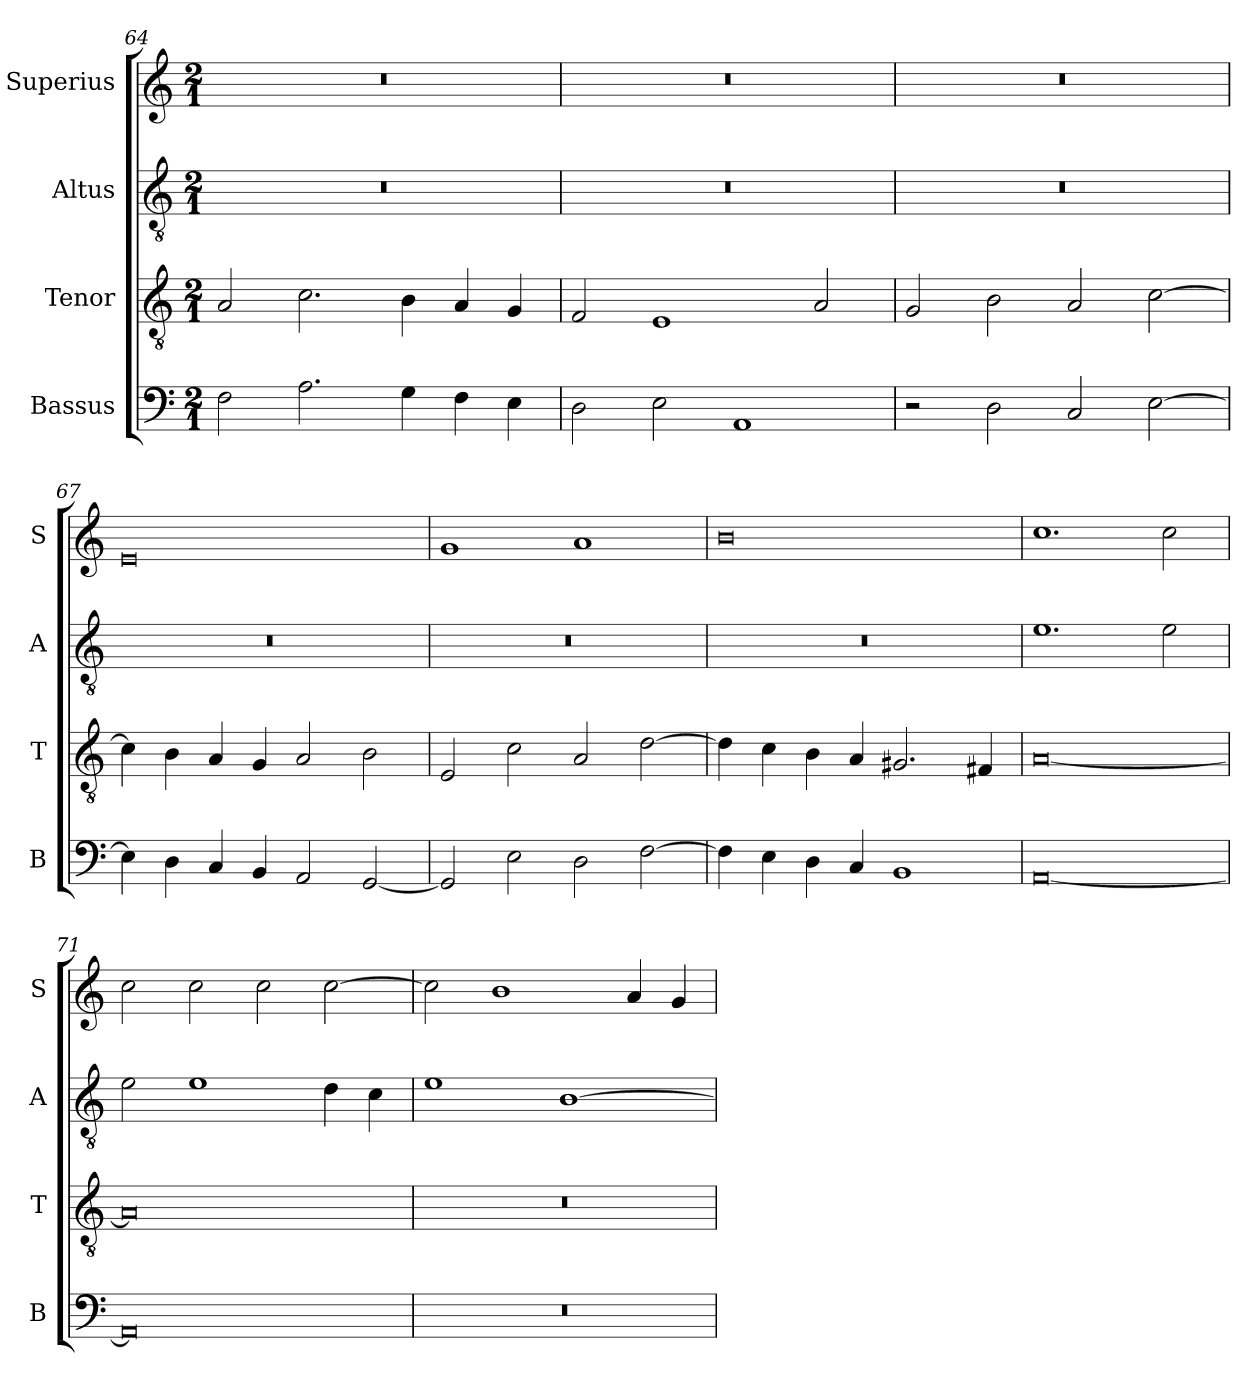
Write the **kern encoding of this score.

**kern	**kern	**kern	**kern
*part4	*part3	*part2	*part1
*staff4	*staff3	*staff2	*staff1
*I"Bassus	*I"Tenor	*I"Altus	*I"Superius
*I'B	*I'T	*I'A	*I'S
*clefF4	*clefGv2	*clefGv2	*clefG2
*k[]	*k[]	*k[]	*k[]
*M2/1	*M2/1	*M2/1	*M2/1
=64	=64	=64	=64
2F\	2A/	0r	0r
2.A\	2.c\	.	.
4G\	4B\	.	.
4F\	4A/	.	.
4E\	4G/	.	.
=65	=65	=65	=65
2D\	2F/	0r	0r
2E\	1E	.	.
1AA	.	.	.
.	2A/	.	.
=66	=66	=66	=66
2r	2G/	0r	0r
2D\	2B\	.	.
2C/	2A/	.	.
[2E\	[2c\	.	.
=67	=67	=67	=67
4E\]	4c\]	0r	0e
4D\	4B\	.	.
4C/	4A/	.	.
4BB/	4G/	.	.
2AA/	2A/	.	.
[2GG/	2B\	.	.
=68	=68	=68	=68
2GG/]	2E/	0r	1g
2E\	2c\	.	.
2D\	2A/	.	1a
[2F\	[2d\	.	.
=69	=69	=69	=69
4F\]	4d\]	0r	0b
4E\	4c\	.	.
4D\	4B\	.	.
4C/	4A/	.	.
1BB	2.G#X/	.	.
.	4F#X/	.	.
=70	=70	=70	=70
[0AA	[0A	1.e	1.cc
.	.	2e\	2cc\
=71	=71	=71	=71
0AA]	0A]	2e\	2cc\
.	.	1e	2cc\
.	.	.	2cc\
.	.	4d\	[2cc\
.	.	4c\	.
=72	=72	=72	=72
0r	0r	1e	2cc\]
.	.	.	1b
.	.	[1B	.
.	.	.	4a/
.	.	.	4g/
=	=	=	=
*-	*-	*-	*-
